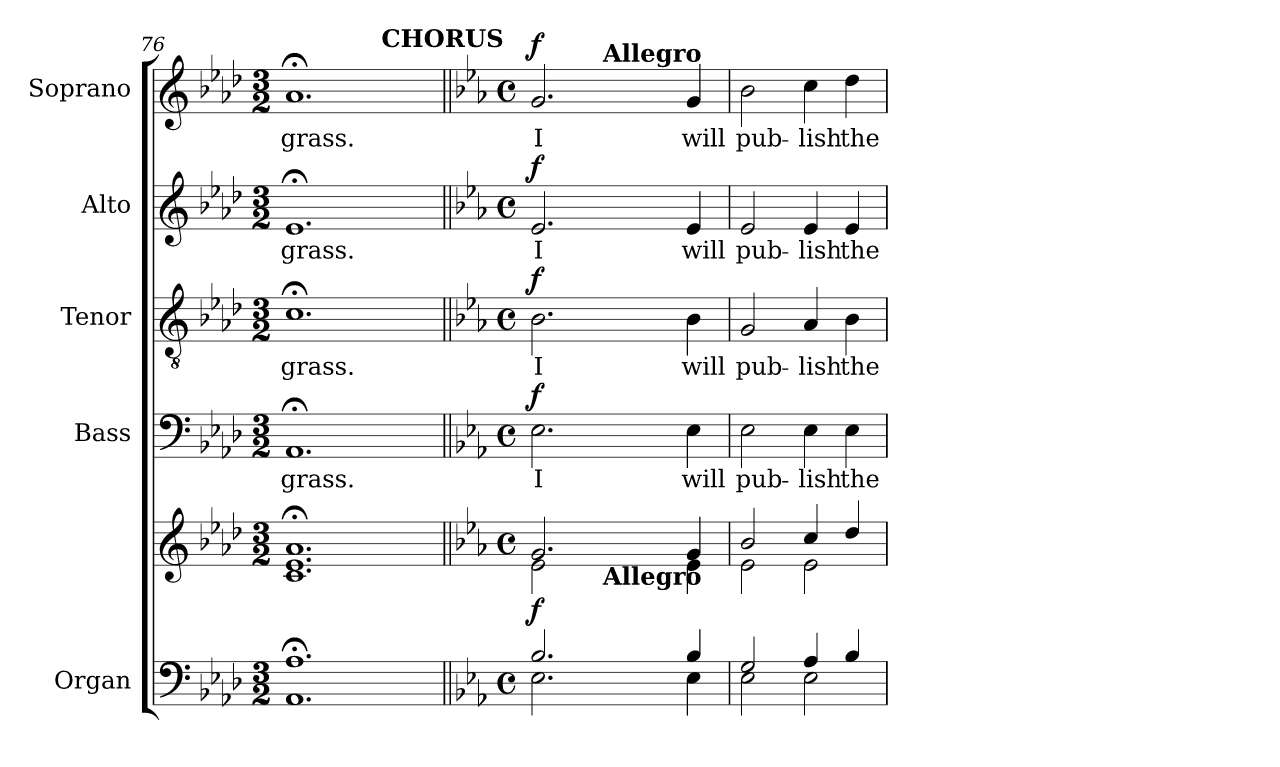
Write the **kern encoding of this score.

**kern	**kern	**dynam	**kern	**text	**dynam	**kern	**text	**dynam	**kern	**text	**dynam	**kern	**text	**dynam
*part5	*part5	*part5	*part4	*part4	*part4	*part3	*part3	*part3	*part2	*part2	*part2	*part1	*part1	*part1
*staff6	*staff5	*staff5/6	*staff4	*staff4	*staff4	*staff3	*staff3	*staff3	*staff2	*staff2	*staff2	*staff1	*staff1	*staff1
*I"Organ	*	*	*I"Bass	*	*	*I"Tenor	*	*	*I"Alto	*	*	*I"Soprano	*	*
*I'Org.	*	*	*I'B.	*	*	*I'T.	*	*	*I'A.	*	*	*I'S.	*	*
*clefF4	*clefG2	*	*clefF4	*	*	*clefGv2	*	*	*clefG2	*	*	*clefG2	*	*
*	*	*	*	*	*	*ITrd7c12	*	*	*	*	*	*	*	*
*k[b-e-a-d-]	*k[b-e-a-d-]	*	*k[b-e-a-d-]	*	*	*k[b-e-a-d-]	*	*	*k[b-e-a-d-]	*	*	*k[b-e-a-d-]	*	*
*A-:	*A-:	*	*A-:	*	*	*A-:	*	*	*A-:	*	*	*A-:	*	*
*M3/2	*M3/2	*	*M3/2	*	*	*M3/2	*	*	*M3/2	*	*	*M3/2	*	*
=76	=76	=76	=76	=76	=76	=76	=76	=76	=76	=76	=76	=76	=76	=76
!	!	!	!	!LO:LY:b:color=#000000	!	!	!	!	!	!	!	!	!	!
!	!	!	!	!	!	!	!LO:LY:b:color=#000000	!	!	!	!	!	!	!
!	!	!	!	!	!	!	!	!	!	!LO:LY:b:color=#000000	!	!	!	!
!	!	!	!	!	!	!	!	!	!	!	!	!	!LO:LY:b:color=#000000	!
*	*	*	*	*	*	*	*	*	*	*	*	*^	*	*
1.AA-i; 1.A-i;	1.ci; 1.e-i; 1.a-i;	.	1.AA-;i	grass.	.	1.C;i	grass.	.	1.e-;i	grass.	.	1.a-;i	1ryy	grass.	.
!	!	!	!	!	!	!	!	!	!	!	!	!	!LO:TX:a:B:t=CHORUS	!	!
.	.	.	.	.	.	.	.	.	.	.	.	.	2ryy	.	.
=77||	=77||	=77||	=77||	=77||	=77||	=77||	=77||	=77||	=77||	=77||	=77||	=77||	=77||	=77||	=77||
*k[b-e-a-]	*k[b-e-a-]	*	*k[b-e-a-]	*	*	*k[b-e-a-]	*	*	*k[b-e-a-]	*	*	*k[b-e-a-]	*	*	*
*E-:	*E-:	*	*E-:	*	*	*E-:	*	*	*E-:	*	*	*E-:	*	*	*
*M4/4	*M4/4	*	*M4/4	*	*	*M4/4	*	*	*M4/4	*	*	*M4/4	*	*	*
*met(c)	*met(c)	*	*met(c)	*	*	*met(c)	*	*	*met(c)	*	*	*met(c)	*	*	*
*^	*^	*	*	*	*	*	*	*	*	*	*	*	*	*	*
!	!	!	!	!	!	!LO:LY:b:color=#000000	!	!	!	!	!	!	!	!	!	!	!
!	!	!	!	!	!	!	!	!	!LO:LY:b:color=#000000	!	!	!	!	!	!	!	!
!	!	!	!	!	!	!	!	!	!	!	!	!LO:LY:b:color=#000000	!	!	!	!	!
!	!	!	!	!	!	!	!	!	!	!	!	!	!	!	!	!LO:LY:b:color=#000000	!
*	*	*	*^	*	*	*	*	*	*	*	*	*	*	*	*	*	*
2.B-i/	2.E-i\	2.gi/	2e-i\	8ryy	f	2.E-i\	I	f	2.BB-i\	I	f	2.e-i/	I	f	2.gi/	8ryy	I	f
.	.	.	.	16ryy	.	.	.	.	.	.	.	.	.	.	.	16ryy	.	.
.	.	.	.	32ryy	.	.	.	.	.	.	.	.	.	.	.	32ryy	.	.
.	.	.	.	64ryy	.	.	.	.	.	.	.	.	.	.	.	64ryy	.	.
.	.	.	.	128...ryy	.	.	.	.	.	.	.	.	.	.	.	128...ryy	.	.
*	*	*MM120	*	*	*	*	*	*	*	*	*	*	*	*	*MM120	*	*	*
!	!	!	!	!	!	!	!	!	!	!	!	!	!	!	!	!LO:TX:a:B:t=Allegro	!	!
!	!	!	!	!LO:TX:b:B:t=Allegro	!	!	!	!	!	!	!	!	!	!	!	!	!	!
.	.	.	.	2ryy	.	.	.	.	.	.	.	.	.	.	.	2ryy	.	.
.	.	.	4ryy	.	.	.	.	.	.	.	.	.	.	.	.	.	.	.
.	.	.	.	4ryy	.	.	.	.	.	.	.	.	.	.	.	4ryy	.	.
!	!	!	!	!	!	!	!LO:LY:b:color=#000000	!	!	!	!	!	!	!	!	!	!	!
!	!	!	!	!	!	!	!	!	!	!LO:LY:b:color=#000000	!	!	!	!	!	!	!	!
!	!	!	!	!	!	!	!	!	!	!	!	!	!LO:LY:b:color=#000000	!	!	!	!	!
*	*	*MM200	*	*	*	*	*	*	*	*	*	*	*	*	*MM200	*	*	*
!	!	!	!	!	!	!	!	!	!	!	!	!	!	!	!	!	!LO:LY:b:color=#000000	!
4B-i/	4E-i\	4gi/	4e-i\	.	.	4E-i\	will	.	4BB-i\	will	.	4e-i/	will	.	4gi/	.	will	.
.	.	.	.	1024ryy	.	.	.	.	.	.	.	.	.	.	.	1024ryy	.	.
*	*	*	*v	*v	*	*	*	*	*	*	*	*	*	*	*v	*v	*	*
=78	=78	=78	=78	=78	=78	=78	=78	=78	=78	=78	=78	=78	=78	=78	=78	=78
*	*	*	*^	*	*	*	*	*	*	*	*	*	*	*^	*	*
!	!	!	!	!	!	!	!LO:LY:b:color=#000000	!	!	!	!	!	!	!	!	!	!	!
*	*	*	*v	*v	*	*	*	*	*	*	*	*	*	*	*v	*v	*	*
*	*	*	*^	*	*	*	*	*	*	*	*	*	*	*^	*	*
!	!	!	!	!	!	!	!	!	!	!LO:LY:b:color=#000000	!	!	!	!	!	!	!	!
*	*	*	*v	*v	*	*	*	*	*	*	*	*	*	*	*v	*v	*	*
*	*	*	*^	*	*	*	*	*	*	*	*	*	*	*^	*	*
!	!	!	!	!	!	!	!	!	!	!	!	!	!LO:LY:b:color=#000000	!	!	!	!	!
*	*	*	*v	*v	*	*	*	*	*	*	*	*	*	*	*v	*v	*	*
*	*	*	*^	*	*	*	*	*	*	*	*	*	*	*^	*	*
!	!	!	!	!	!	!	!	!	!	!	!	!	!	!	!	!	!LO:LY:b:color=#000000	!
*	*	*	*v	*v	*	*	*	*	*	*	*	*	*	*	*v	*v	*	*
2Gi/	2E-i\	2b-i/	2e-i\	.	2E-i\	pub-	.	2GGi/	pub-	.	2e-i/	pub-	.	2b-i\	pub-	.
!	!	!	!	!	!	!LO:LY:b:color=#000000	!	!	!	!	!	!	!	!	!	!
!	!	!	!	!	!	!	!	!	!LO:LY:b:color=#000000	!	!	!	!	!	!	!
!	!	!	!	!	!	!	!	!	!	!	!	!LO:LY:b:color=#000000	!	!	!	!
!	!	!	!	!	!	!	!	!	!	!	!	!	!	!	!LO:LY:b:color=#000000	!
4A-i/	2E-i\	4cci/	2e-i\	.	4E-i\	-lish	.	4AA-i/	-lish	.	4e-i/	-lish	.	4cci\	-lish	.
!	!	!	!	!	!	!LO:LY:b:color=#000000	!	!	!	!	!	!	!	!	!	!
!	!	!	!	!	!	!	!	!	!LO:LY:b:color=#000000	!	!	!	!	!	!	!
!	!	!	!	!	!	!	!	!	!	!	!	!LO:LY:b:color=#000000	!	!	!	!
!	!	!	!	!	!	!	!	!	!	!	!	!	!	!	!LO:LY:b:color=#000000	!
4B-i/	.	4ddi/	.	.	4E-i\	the	.	4BB-i\	the	.	4e-i/	the	.	4ddi\	the	.
*v	*v	*	*	*	*	*	*	*	*	*	*	*	*	*	*	*
*	*v	*v	*	*	*	*	*	*	*	*	*	*	*	*	*
=	=	=	=	=	=	=	=	=	=	=	=	=	=	=
*-	*-	*-	*-	*-	*-	*-	*-	*-	*-	*-	*-	*-	*-	*-
